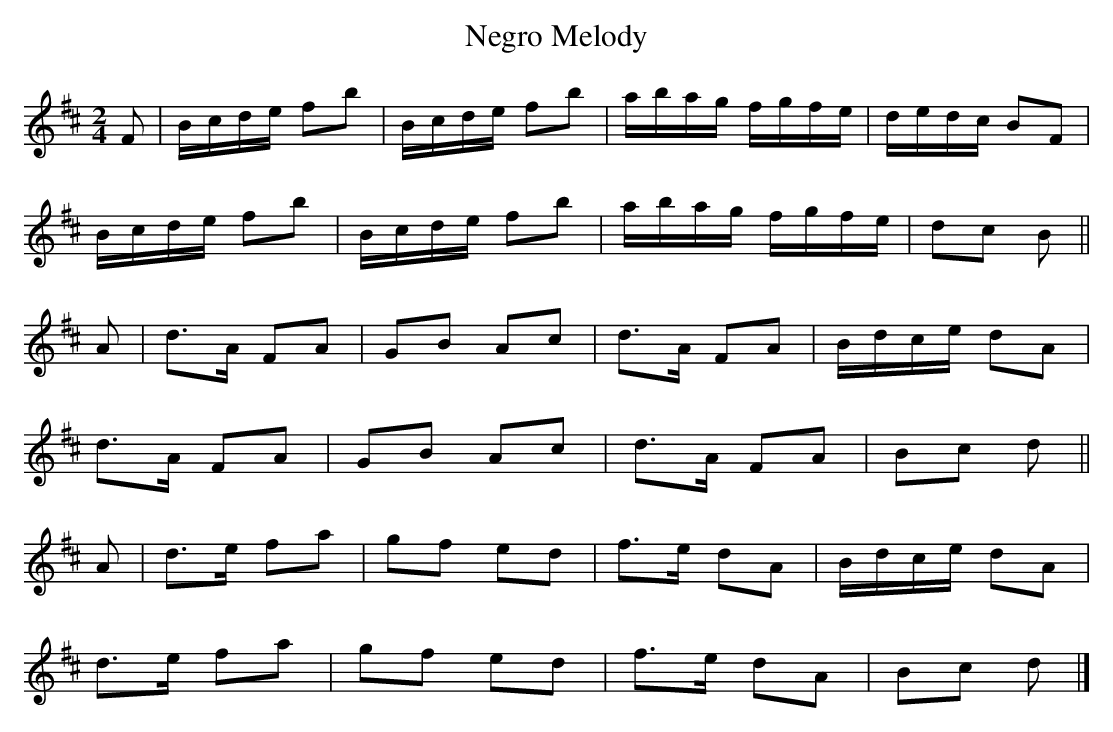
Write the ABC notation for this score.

X:1
T:Negro Melody
L:1/16
M:2/4
K:Bm
F2 | Bcde f2b2 | Bcde f2b2 | abag fgfe | dedc B2F2 |
     Bcde f2b2 | Bcde f2b2 | abag fgfe | d2c2 B2  ||
A2 | d3A  F2A2 | G2B2 A2c2 | d3A  F2A2 | Bdce d2A2 |
     d3A  F2A2 | G2B2 A2c2 | d3A  F2A2 | B2c2 d2  ||
A2 | d3e  f2a2 | g2f2 e2d2 | f3e  d2A2 | Bdce d2A2 |
     d3e  f2a2 | g2f2 e2d2 | f3e  d2A2 | B2c2 d2  |]
